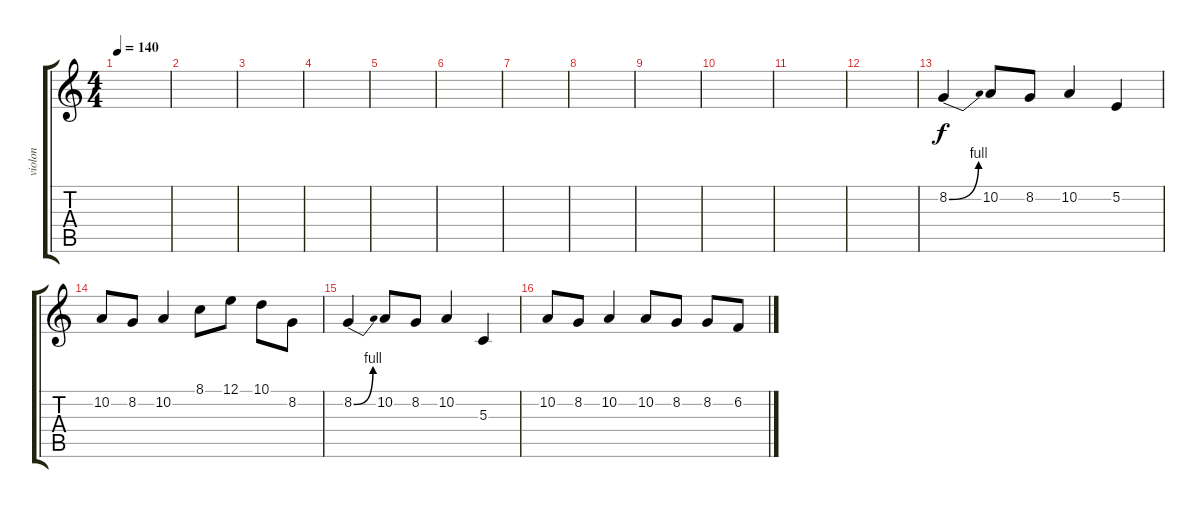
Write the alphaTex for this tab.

\track ("violon" "violon") {instrument violin}
\staff {score tabs}
\tuning (E4 B3 G3 D3 A2 E2) {hide}
\ts (4 4)
\tempo 140
\clef g2
\ks c
|
|
|
|
|
|
|
|
|
|
|
|
8.2{be (bend 0 0 60 4)}.4 10.2.8 8.2.8 10.2.4 5.2.4 |
10.2.8 8.2.8 10.2.4 8.1.8 12.1.8 10.1.8 8.2.8 |
8.2{be (bend 0 0 60 4)}.4 10.2.8 8.2.8 10.2.4 5.3.4 |
10.2.8 8.2.8 10.2.4 10.2.8 8.2.8 8.2.8 6.2.8
